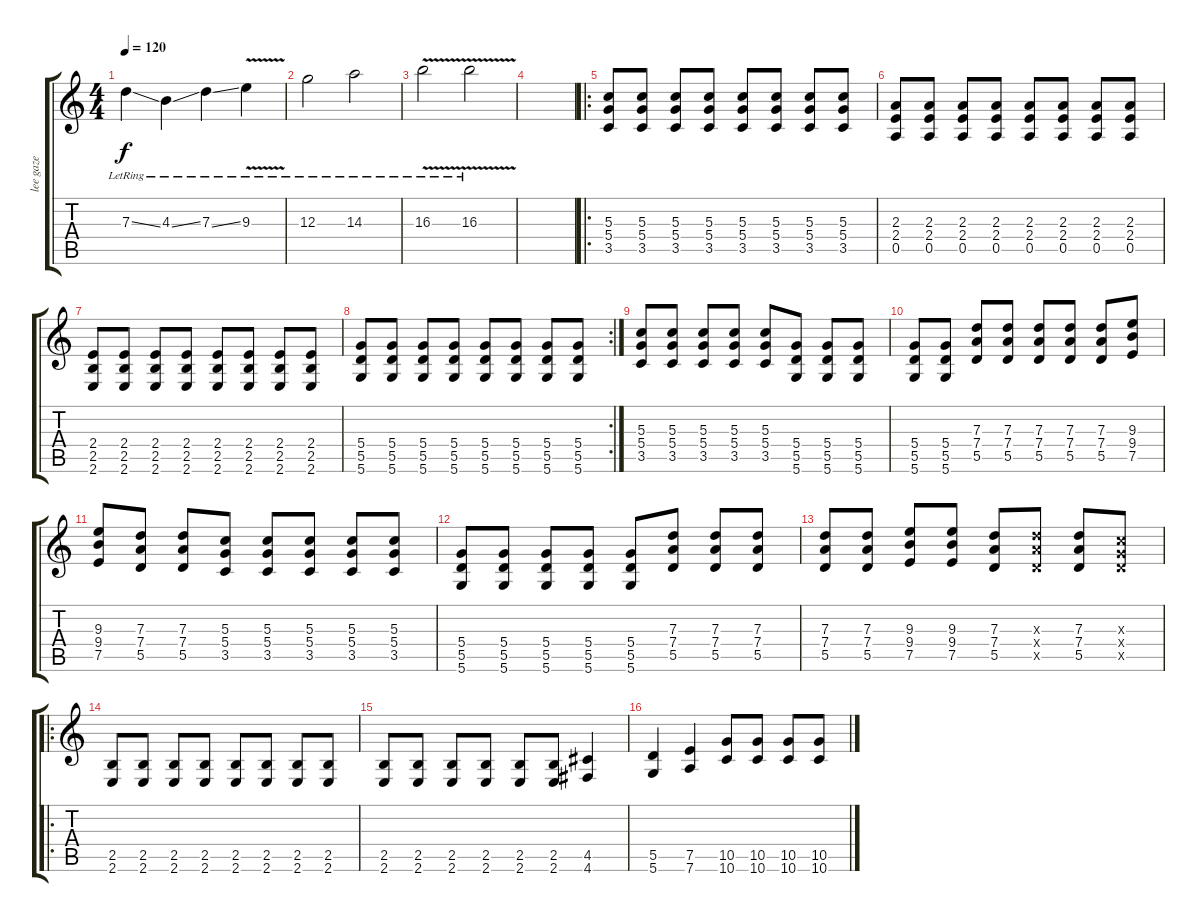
\track ("lee gaze" "lee gaze") {instrument distortionguitar}
\staff {score tabs}
\tuning (E4 B3 G3 D3 A2 D2) {hide}
\ts (4 4)
\tempo 120
\clef g2
\ks c
7.3{ss lr}.4{dy f} 4.3{ss lr}.4 7.3{ss lr}.4 9.3{v lr}.4 |
12.3{lr}.2 14.3{lr}.2 |
16.3{v lr}.2 16.3{v lr}.2 |
|
\ro
(5.3 5.4 3.5).8 (5.3 5.4 3.5).8 (5.3 5.4 3.5).8 (5.3 5.4 3.5).8 (5.3 5.4 3.5).8 (5.3 5.4 3.5).8 (5.3 5.4 3.5).8 (5.3 5.4 3.5).8 |
(2.3 2.4 0.5).8 (2.3 2.4 0.5).8 (2.3 2.4 0.5).8 (2.3 2.4 0.5).8 (2.3 2.4 0.5).8 (2.3 2.4 0.5).8 (2.3 2.4 0.5).8 (2.3 2.4 0.5).8 |
(2.4 2.5 2.6).8 (2.4 2.5 2.6).8 (2.4 2.5 2.6).8 (2.4 2.5 2.6).8 (2.4 2.5 2.6).8 (2.4 2.5 2.6).8 (2.4 2.5 2.6).8 (2.4 2.5 2.6).8 |
\rc 2
(5.4 5.5 5.6).8 (5.4 5.5 5.6).8 (5.4 5.5 5.6).8 (5.4 5.5 5.6).8 (5.4 5.5 5.6).8 (5.4 5.5 5.6).8 (5.4 5.5 5.6).8 (5.4 5.5 5.6).8 |
(5.3 5.4 3.5).8 (5.3 5.4 3.5).8 (5.3 5.4 3.5).8 (5.3 5.4 3.5).8 (5.3 5.4 3.5).8 (5.4 5.5 5.6).8 (5.4 5.5 5.6).8 (5.4 5.5 5.6).8 |
(5.4 5.5 5.6).8 (5.4 5.5 5.6).8 (7.3 7.4 5.5).8 (7.3 7.4 5.5).8 (7.3 7.4 5.5).8 (7.3 7.4 5.5).8 (7.3 7.4 5.5).8 (9.3 9.4 7.5).8 |
(9.3 9.4 7.5).8 (7.3 7.4 5.5).8 (7.3 7.4 5.5).8 (5.3 5.4 3.5).8 (5.3 5.4 3.5).8 (5.3 5.4 3.5).8 (5.3 5.4 3.5).8 (5.3 5.4 3.5).8 |
(5.4 5.5 5.6).8 (5.4 5.5 5.6).8 (5.4 5.5 5.6).8 (5.4 5.5 5.6).8 (5.4 5.5 5.6).8 (7.3 7.4 5.5).8 (7.3 7.4 5.5).8 (7.3 7.4 5.5).8 |
(7.3 7.4 5.5).8 (7.3 7.4 5.5).8 (9.3 9.4 7.5).8 (9.3 9.4 7.5).8 (7.3 7.4 5.5).8 (7.3{x} 7.4{x} 5.5{x}).8 (7.3 7.4 5.5).8 (5.3{x} 5.4{x} 5.5{x}).8 |
\ro
(2.5 2.6).8 (2.5 2.6).8 (2.5 2.6).8 (2.5 2.6).8 (2.5 2.6).8 (2.5 2.6).8 (2.5 2.6).8 (2.5 2.6).8 |
(2.5 2.6).8 (2.5 2.6).8 (2.5 2.6).8 (2.5 2.6).8 (2.5 2.6).8 (2.5 2.6).8 (4.5 4.6).4 |
(5.5 5.6).4 (7.5 7.6).4 (10.5 10.6).8 (10.5 10.6).8 (10.5 10.6).8 (10.5 10.6).8
